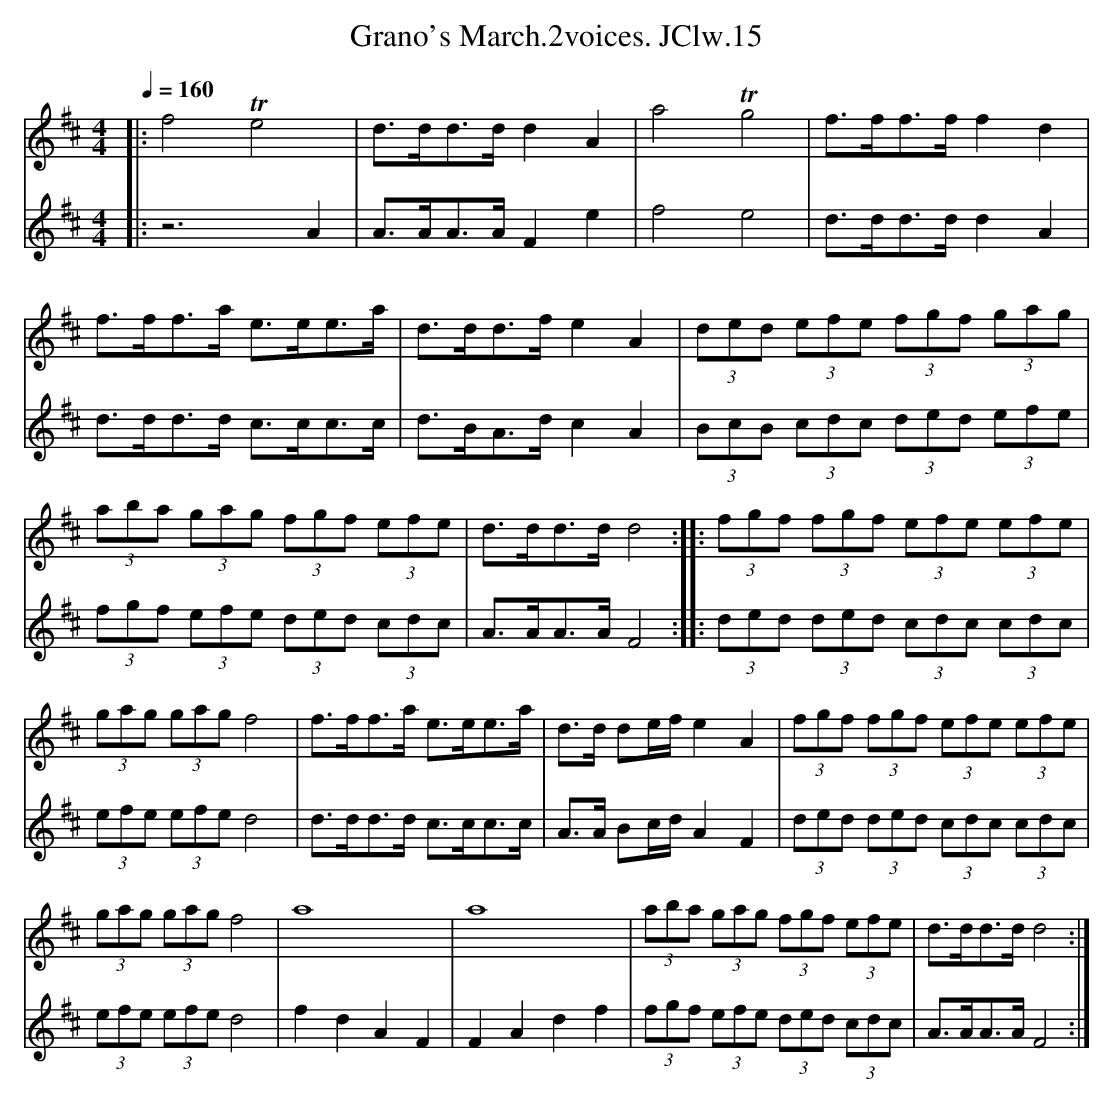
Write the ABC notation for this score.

X:1
T:Grano's March.2voices. JClw.15
L:1/8
M:4/4
Q:1/4=160
K:D
[V:1]|:f4Te4|d>dd>d d2A2|a4Tg4|f>ff>f f2d2|
[V:2]|:z6A2|A>AA>A F2e2|f4e4|d>dd>d d2A2|
[V:1] f>ff>a e>ee>a|d>dd>f e2A2|(3ded (3efe (3fgf (3gag|
[V:2] d>dd>d c>cc>c|d>BA>d c2A2|(3BcB (3cdc (3ded (3efe|
[V:1] (3aba (3gag (3fgf (3efe|d>dd>d d4::(3fgf (3fgf (3efe (3efe|
[V:2] (3fgf (3efe (3ded (3cdc|A>AA>A F4::(3ded (3ded (3cdc (3cdc|
[V:1] (3gag (3gag f4|f>ff>a e>ee>a|d>d de/f/ e2A2|(3fgf (3fgf (3efe (3efe|
[V:2] (3efe (3efe d4|d>dd>d c>cc>c|A>A Bc/d/ A2F2|(3ded (3ded (3cdc (3cdc|
[V:1] (3gag (3gag f4|a8|a8|(3aba (3gag (3fgf (3efe|d>dd>d d4:|
[V:2] (3efe (3efe d4|f2d2A2F2|F2A2d2f2|(3fgf (3efe (3ded (3cdc|A>AA>A F4:|
